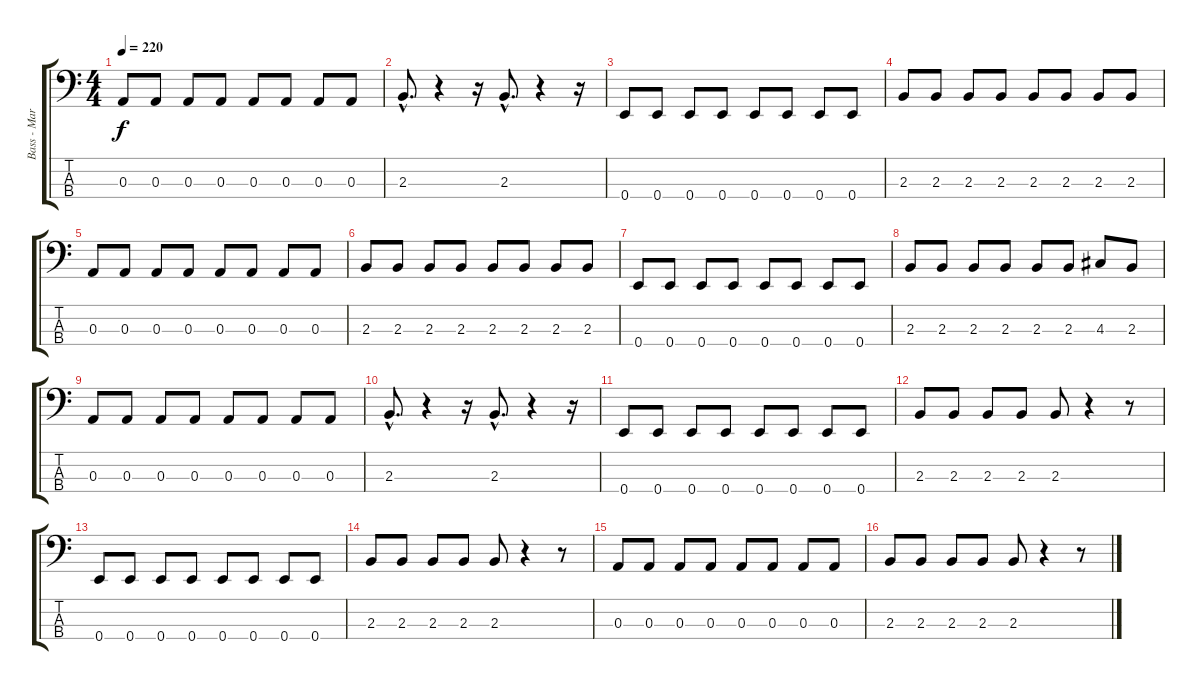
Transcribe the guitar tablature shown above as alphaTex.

\track ("Bass - Mark Allan Hoppus" "Bass - Mar") {instrument electricbasspick}
\staff {score tabs}
\tuning (G2 D2 A1 E1) {hide}
\ts (4 4)
\tempo 220
\clef f4
\ks c
0.3.8{dy f} 0.3.8 0.3.8 0.3.8 0.3.8 0.3.8 0.3.8 0.3.8 |
2.3{hac}.8{d} r.4 r.16 2.3{hac}.8{d} r.4 r.16 |
0.4.8 0.4.8 0.4.8 0.4.8 0.4.8 0.4.8 0.4.8 0.4.8 |
2.3.8 2.3.8 2.3.8 2.3.8 2.3.8 2.3.8 2.3.8 2.3.8 |
0.3.8 0.3.8 0.3.8 0.3.8 0.3.8 0.3.8 0.3.8 0.3.8 |
2.3.8 2.3.8 2.3.8 2.3.8 2.3.8 2.3.8 2.3.8 2.3.8 |
0.4.8 0.4.8 0.4.8 0.4.8 0.4.8 0.4.8 0.4.8 0.4.8 |
2.3.8 2.3.8 2.3.8 2.3.8 2.3.8 2.3.8 4.3.8 2.3.8 |
0.3.8 0.3.8 0.3.8 0.3.8 0.3.8 0.3.8 0.3.8 0.3.8 |
2.3{hac}.8{d} r.4 r.16 2.3{hac}.8{d} r.4 r.16 |
0.4.8 0.4.8 0.4.8 0.4.8 0.4.8 0.4.8 0.4.8 0.4.8 |
2.3.8 2.3.8 2.3.8 2.3.8 2.3.8 r.4 r.8 |
0.4.8 0.4.8 0.4.8 0.4.8 0.4.8 0.4.8 0.4.8 0.4.8 |
2.3.8 2.3.8 2.3.8 2.3.8 2.3.8 r.4 r.8 |
0.3.8 0.3.8 0.3.8 0.3.8 0.3.8 0.3.8 0.3.8 0.3.8 |
2.3.8 2.3.8 2.3.8 2.3.8 2.3.8 r.4 r.8
